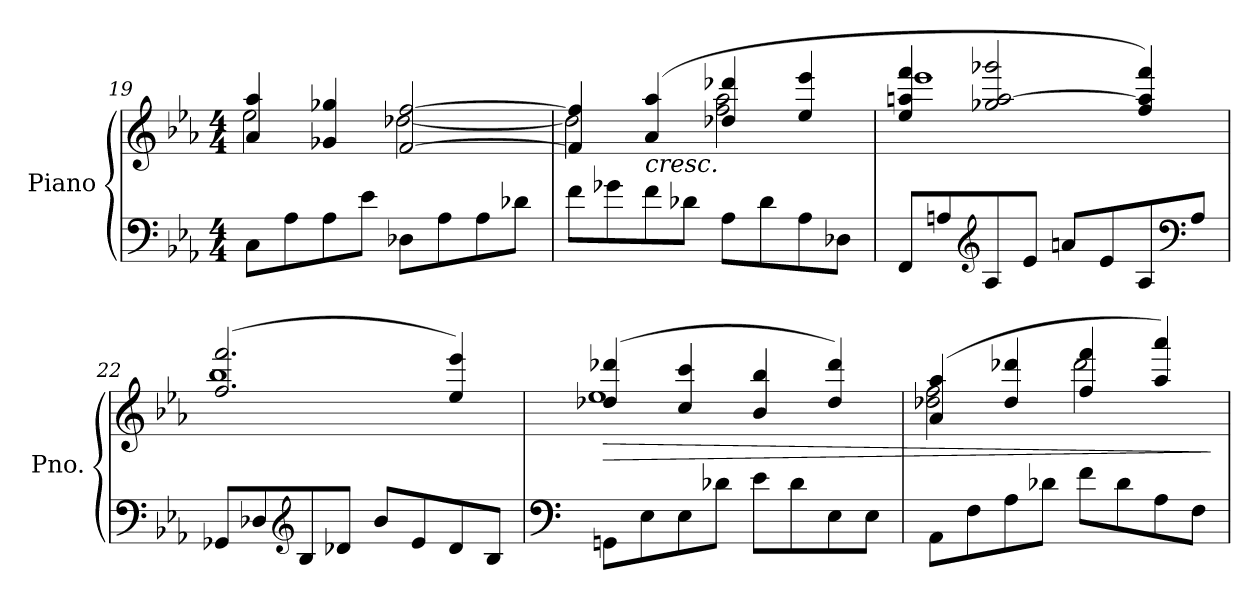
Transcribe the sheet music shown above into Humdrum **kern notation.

**kern	**kern	**dynam
*part1	*part1	*part1
*staff2	*staff1	*staff1/2
*I"Piano	*	*
*I'Pno.	*	*
!!LO:LB:g=z
*clefF4	*clefG2	*
*k[b-e-a-]	*k[b-e-a-]	*
*M4/4	*M4/4	*
=19	=19	=19
*	*^	*
8C\L	4a-/ 4aa-/	2ee-\	.
8A-\	.	.	.
8A-\	4g-X/ 4gg-X/	.	.
8e-\J	.	.	.
8D-X\L	[2f/ [2ff/	[2dd-X\	.
8A-\	.	.	.
8A-\	.	.	.
8d-X\J	.	.	.
=20	=20	=20	=20
8f\L	4f/] 4ff/]	2dd-\]	.
8g-X\	.	.	.
!	!	!	!LO:HP:b
8f\	(>4a-/ 4aa-/	.	<
8d-X\J	.	.	.
8A-\L	4dd-X/ 4ddd-X/	2ff\ 2aa-\	.
8d-\	.	.	.
8A-\	4ee-/ 4eee-/	.	.
8D-X\J	.	.	.
=21	=21	=21	=21
8FF/L	4ee-/ 4aan/ 4fff/	1eee-	.
8An/	.	.	.
*clefG2	*	*	*
8A/	2gg-X/ [2aa/ 2ggg-X/	.	.
8e-/J	.	.	.
8an/L	.	.	.
8e-/	.	.	.
8A/	4ff/ 4aa/] 4fff/)	.	.
*clefF4	*	*	*
8A/J	.	.	.
!!LO:LB:g=z	!!
=22	=22	=22	=22
8GG-X/L	(>2.ff/ 2.fff/	1bb-	.
8D-X/	.	.	.
*clefG2	*	*	*
8B-/	.	.	.
8d-X/J	.	.	.
8b-/L	.	.	.
8e-/	.	.	.
8d-/	4ee-/ 4eee-/)	.	.
8B-/J	.	.	.
=23	=23	=23	=23
*clefF4	*	*	*
!	!	!	!LO:HP:b
8GGn\L	(>4dd-X/ 4ddd-X/	1ee-	>
8E-\	.	.	.
8E-\	4cc/ 4ccc/	.	.
8d-X\J	.	.	.
8e-\L	4b-/ 4bb-/	.	.
8d-\	.	.	.
8E-\	4dd-/ 4ddd-/)	.	.
8E-\J	.	.	.
*	*v	*v	*
.	.	[
=24	=24	=24
*	*^	*
8AA-\L	(>4a-/ 4aa-/	2dd-X\ 2ff\	.
8F\	.	.	.
8A-\	4dd-/ 4ddd-X/	.	.
8d-X\J	.	.	.
8f\L	4ff/ 4fff/	2ddd-\	.
8d-\	.	.	.
8A-\	4aa-/ 4aaa-/)	.	.
8F\J	.	.	.
*	*v	*v	*
.	.	]
=	=	=
*-	*-	*-
